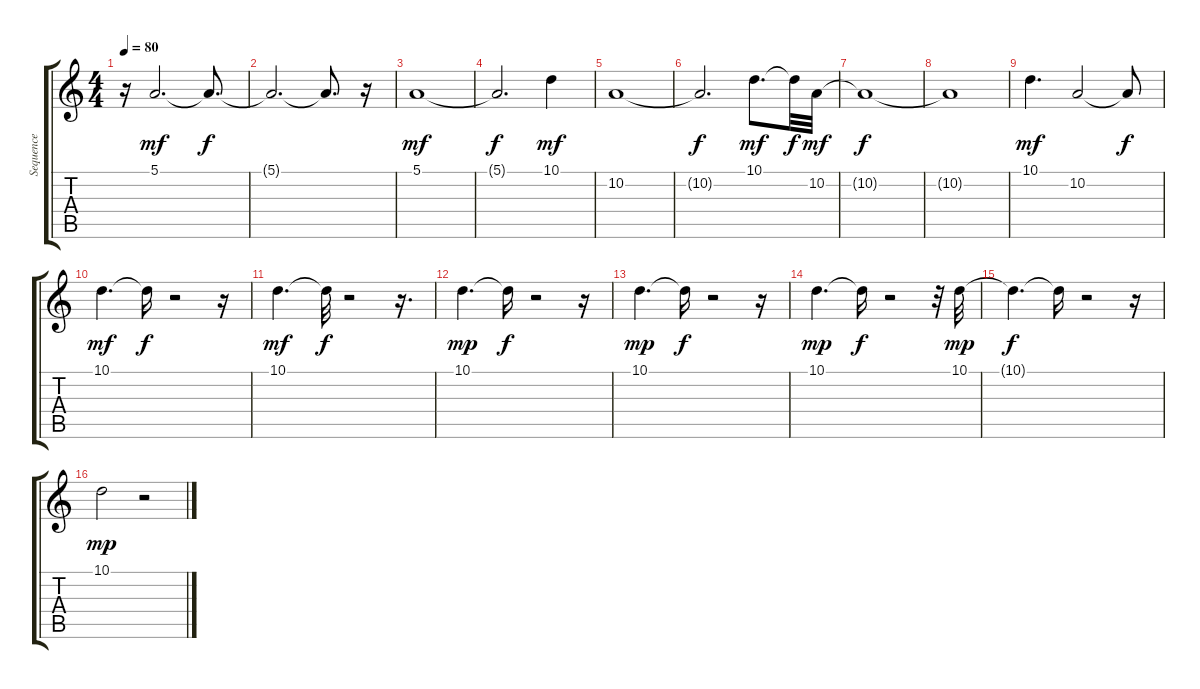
\track ("Sequence" "Sequence") {instrument choiraahs}
\staff {score tabs}
\tuning (E4 B3 G3 D3 A2 E2) {hide}
\ts (4 4)
\tempo 80
\clef g2
\ks c
r.16{dy mf} 5.1.2{d} 5.1{t}.8{d dy f} |
5.1{t}.2{d} 5.1{t}.8{d} r.16 |
5.1.1{dy mf} |
5.1{t}.2{d dy f} 10.1.4{dy mf} |
10.2.1 |
10.2{t}.2{d dy f} 10.1.8{d dy mf} 10.1{t}.32{dy f} 10.2.32{dy mf} |
10.2{t}.1{dy f} |
10.2{t}.1 |
10.1.4{d dy mf} 10.2.2 10.2{t}.8{dy f} |
10.1.4{d dy mf} 10.1{t}.16{dy f} r.2 r.16 |
10.1.4{d dy mf} 10.1{t}.32{dy f} r.2 r.16{d} |
10.1.4{d dy mp} 10.1{t}.16{dy f} r.2 r.16 |
10.1.4{d dy mp} 10.1{t}.16{dy f} r.2 r.16 |
10.1.4{d dy mp} 10.1{t}.16{dy f} r.2 r.32 10.1.32{dy mp} |
10.1{t}.4{d dy f} 10.1{t}.16 r.2 r.16 |
10.1.2{dy mp} r.2
